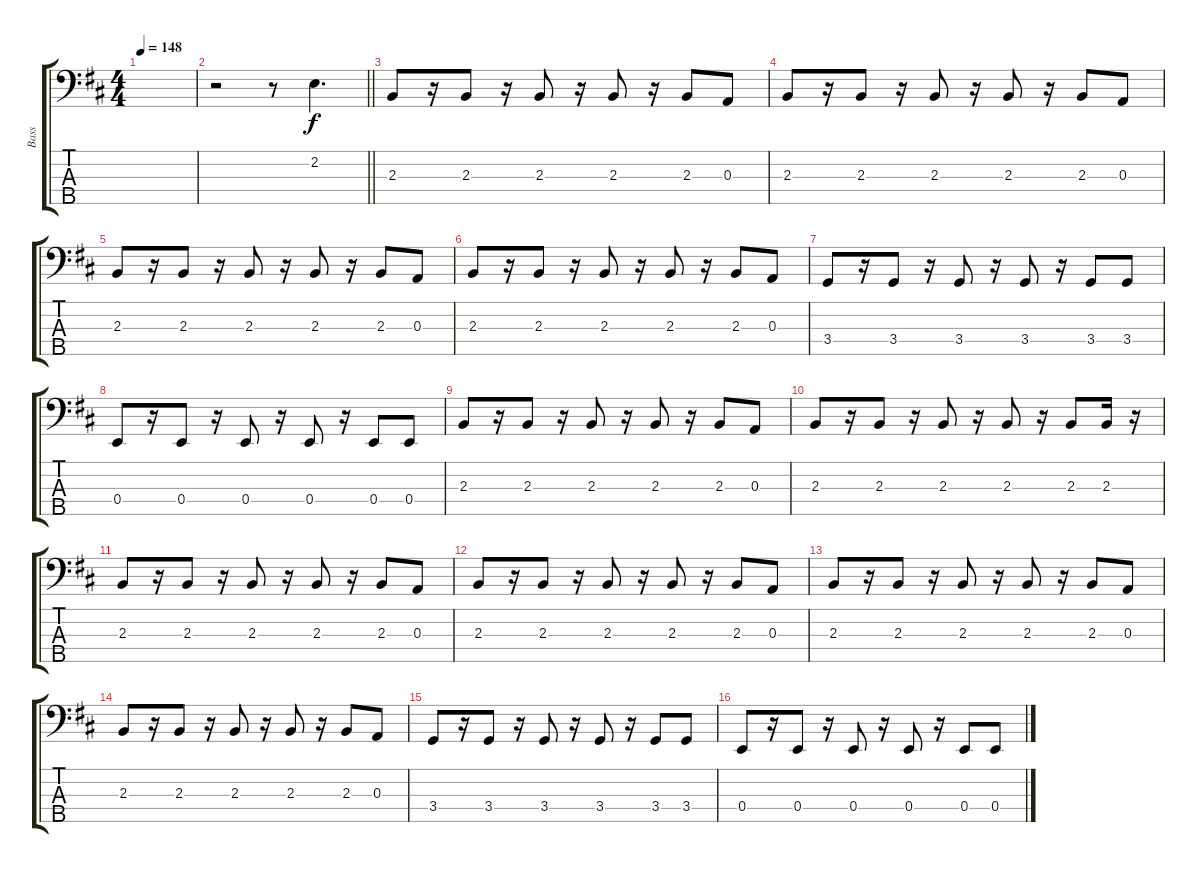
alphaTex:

\track ("Bass" "Bass") {instrument electricbassfinger}
\staff {score tabs}
\tuning (G2 D2 A1 E1 B0) {hide}
\ts (4 4)
\tempo 148
\clef f4
\ks d
|
\barLineRight lightlight
r.2 r.8 2.2.4{d} |
2.3.8 r.16 2.3.8 r.16 2.3.8 r.16 2.3.8 r.16 2.3.8 0.3.8 |
2.3.8 r.16 2.3.8 r.16 2.3.8 r.16 2.3.8 r.16 2.3.8 0.3.8 |
2.3.8 r.16 2.3.8 r.16 2.3.8 r.16 2.3.8 r.16 2.3.8 0.3.8 |
2.3.8 r.16 2.3.8 r.16 2.3.8 r.16 2.3.8 r.16 2.3.8 0.3.8 |
3.4.8 r.16 3.4.8 r.16 3.4.8 r.16 3.4.8 r.16 3.4.8 3.4.8 |
0.4.8 r.16 0.4.8 r.16 0.4.8 r.16 0.4.8 r.16 0.4.8 0.4.8 |
2.3.8 r.16 2.3.8 r.16 2.3.8 r.16 2.3.8 r.16 2.3.8 0.3.8 |
2.3.8 r.16 2.3.8 r.16 2.3.8 r.16 2.3.8 r.16 2.3.8 2.3.16 r.16 |
2.3.8 r.16 2.3.8 r.16 2.3.8 r.16 2.3.8 r.16 2.3.8 0.3.8 |
2.3.8 r.16 2.3.8 r.16 2.3.8 r.16 2.3.8 r.16 2.3.8 0.3.8 |
2.3.8 r.16 2.3.8 r.16 2.3.8 r.16 2.3.8 r.16 2.3.8 0.3.8 |
2.3.8 r.16 2.3.8 r.16 2.3.8 r.16 2.3.8 r.16 2.3.8 0.3.8 |
3.4.8 r.16 3.4.8 r.16 3.4.8 r.16 3.4.8 r.16 3.4.8 3.4.8 |
0.4.8 r.16 0.4.8 r.16 0.4.8 r.16 0.4.8 r.16 0.4.8 0.4.8
